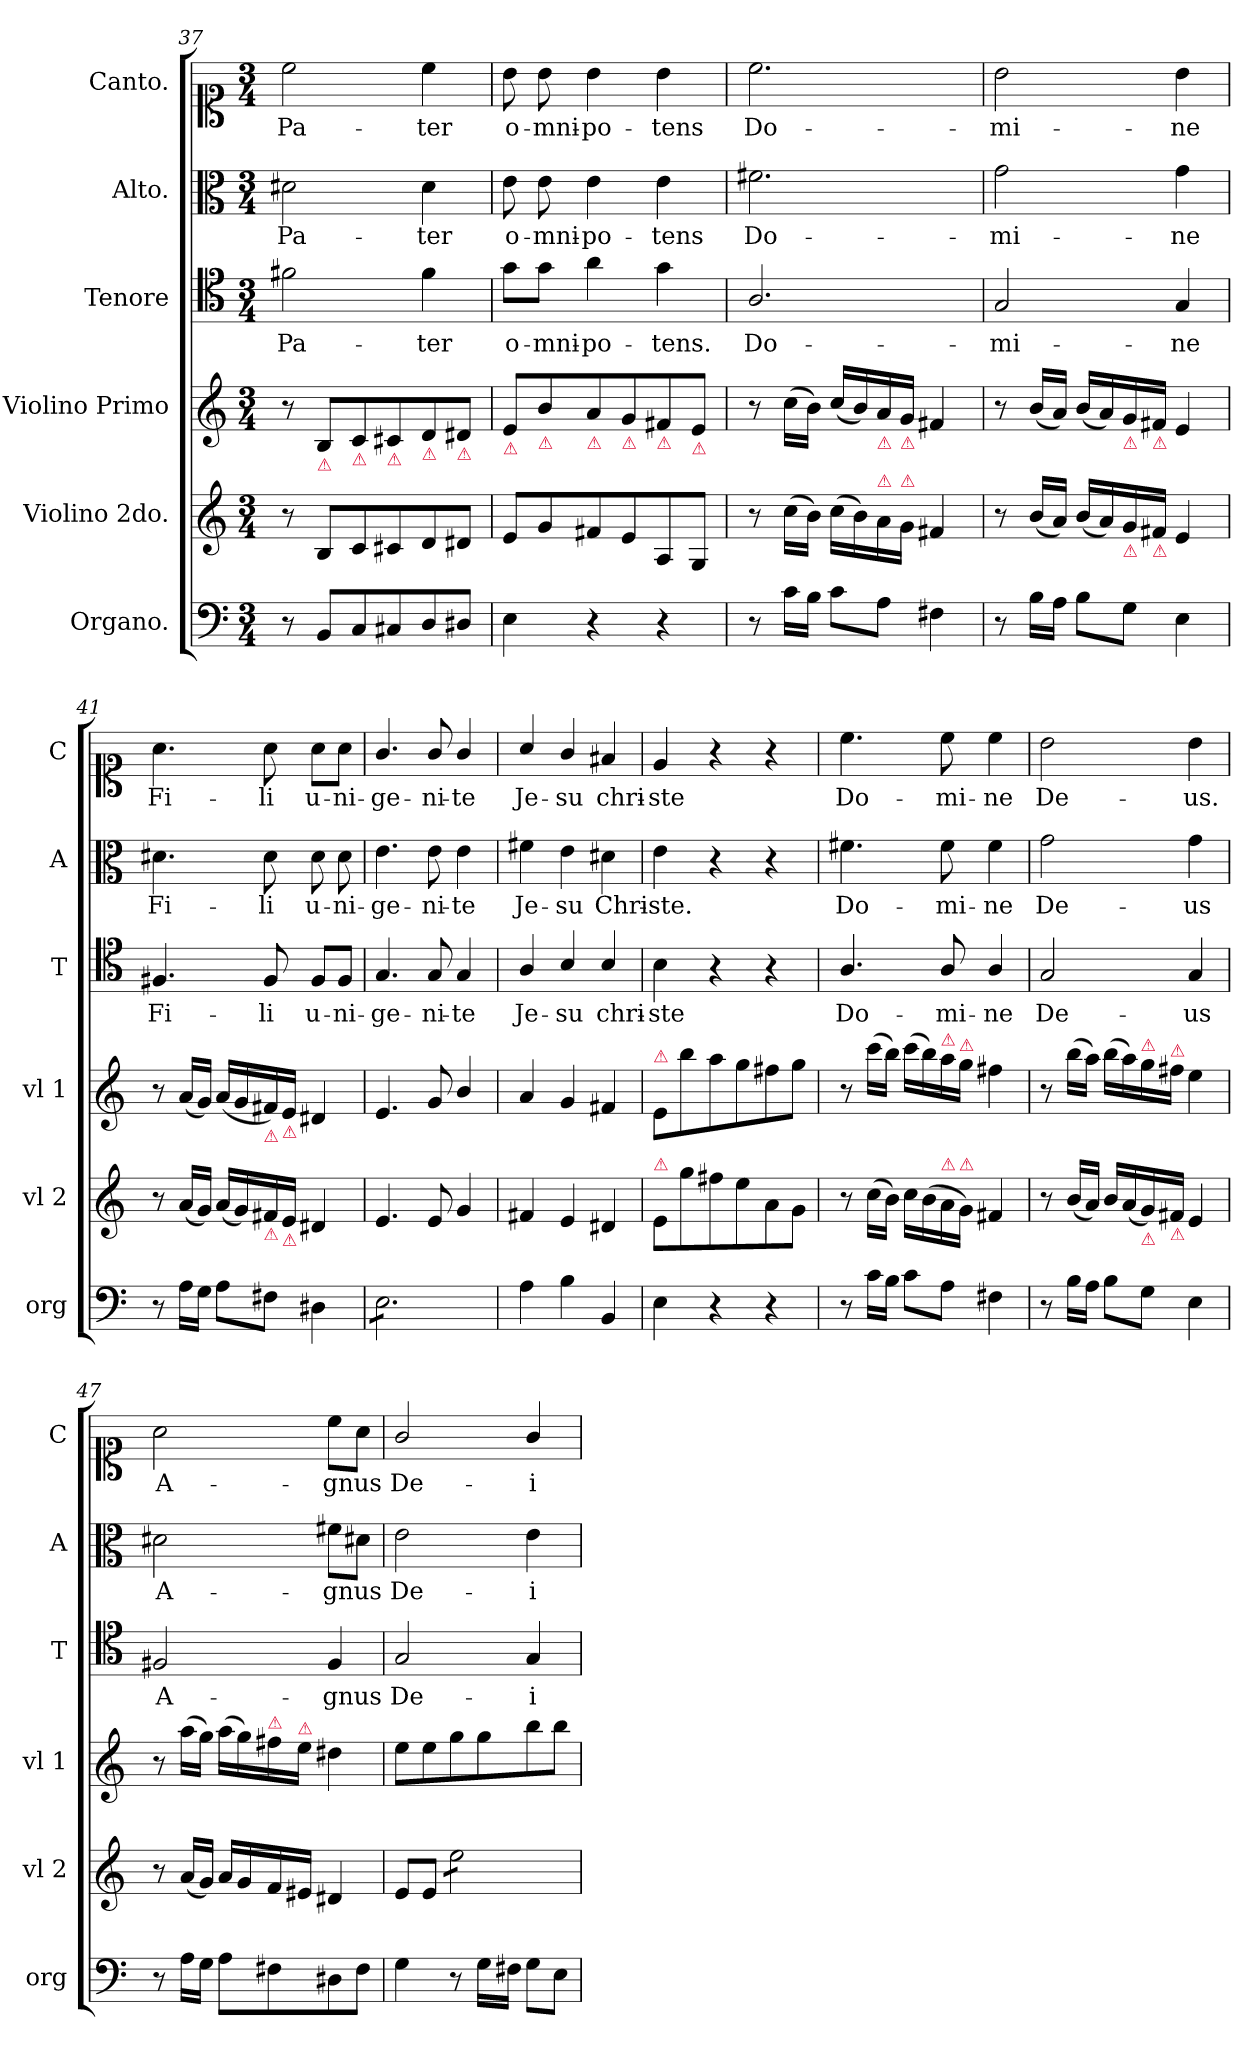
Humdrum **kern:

**kern	**kern	**kern	**kern	**text	**kern	**text	**kern	**text
*part6	*part5	*part4	*part3	*part3	*part2	*part2	*part1	*part1
*staff6	*staff5	*staff4	*staff3	*staff3	*staff2	*staff2	*staff1	*staff1
*I"Organo.	*I"Violino 2do.	*I"Violino Primo	*I"Tenore	*	*I"Alto.	*	*I"Canto.	*
*I'org	*I'vl 2	*I'vl 1	*I'T	*	*I'A	*	*I'C	*
*clefF4	*clefG2	*clefG2	*clefC4	*	*clefC3	*	*clefC1	*
*k[]	*k[]	*k[]	*k[]	*	*k[]	*	*k[]	*
*M3/4	*M3/4	*M3/4	*M3/4	*	*M3/4	*	*M3/4	*
=37	=37	=37	=37	=37	=37	=37	=37	=37
8r	8r	8r	2f#X\	Pa-	2d#X\	Pa-	2cc\	Pa-
!	!	!LO:TX:b:color=crimson:t=⚠	!	!	!	!	!	!
8BB/L	8B/L	8B/L	.	.	.	.	.	.
!	!	!LO:TX:b:color=crimson:t=⚠	!	!	!	!	!	!
8C/	8c/	8c/	.	.	.	.	.	.
!	!	!LO:TX:b:color=crimson:t=⚠	!	!	!	!	!	!
8C#X/	8c#X/	8c#X/	.	.	.	.	.	.
!	!	!LO:TX:b:color=crimson:t=⚠	!	!	!	!	!	!
8D/	8d/	8d/	4f#\	-ter	4d#\	-ter	4cc\	-ter
!	!	!LO:TX:b:color=crimson:t=⚠	!	!	!	!	!	!
8D#X/J	8d#X/J	8d#X/J	.	.	.	.	.	.
=38	=38	=38	=38	=38	=38	=38	=38	=38
!	!	!LO:TX:b:color=crimson:t=⚠	!	!	!	!	!	!
4E\	8e/L	8e/L	8g\L	o-	8e\	o-	8b\	o-
!	!	!LO:TX:b:color=crimson:t=⚠	!	!	!	!	!	!
.	8g/	8b/	8g\J	-mni-	8e\	-mni-	8b\	-mni-
!	!	!LO:TX:b:color=crimson:t=⚠	!	!	!	!	!	!
4r	8f#X/	8a/	4a\	-po-	4e\	-po-	4b\	-po-
!	!	!LO:TX:b:color=crimson:t=⚠	!	!	!	!	!	!
.	8e/	8g/	.	.	.	.	.	.
!	!	!LO:TX:b:color=crimson:t=⚠	!	!	!	!	!	!
4r	8A/	8f#X/	4g\	-tens.	4e\	-tens	4b\	-tens
!	!	!LO:TX:b:color=crimson:t=⚠	!	!	!	!	!	!
.	8G/J	8e/J	.	.	.	.	.	.
=39	=39	=39	=39	=39	=39	=39	=39	=39
8r	8r	8r	2.A/	Do-	2.f#X\	Do-	2.cc\	Do-
16c\LL	(>16cc\LL	(>16cc\LL	.	.	.	.	.	.
16B\JJ	16b\JJ)	16b\JJ)	.	.	.	.	.	.
8c\L	(>16cc\LL	(<16cc/LL	.	.	.	.	.	.
.	16b\)	16b/)	.	.	.	.	.	.
!	!	!LO:TX:b:color=crimson:t=⚠	!	!	!	!	!	!
!	!LO:TX:a:color=crimson:t=⚠	!	!	!	!	!	!	!
8A\J	16a\	16a/	.	.	.	.	.	.
!	!	!LO:TX:b:color=crimson:t=⚠	!	!	!	!	!	!
!	!LO:TX:a:color=crimson:t=⚠	!	!	!	!	!	!	!
.	16g\JJ	16g/JJ	.	.	.	.	.	.
4F#X\	4f#X/	4f#X/	.	.	.	.	.	.
=40	=40	=40	=40	=40	=40	=40	=40	=40
8r	8r	8r	2G/	-mi-	2g\	-mi-	2b\	-mi-
16B\LL	(<16b/LL	(<16b/LL	.	.	.	.	.	.
16A\JJ	16a/JJ)	16a/JJ)	.	.	.	.	.	.
8B\L	(<16b/LL	(<16b/LL	.	.	.	.	.	.
.	16a/)	16a/)	.	.	.	.	.	.
!	!	!LO:TX:b:color=crimson:t=⚠	!	!	!	!	!	!
!	!LO:TX:b:color=crimson:t=⚠	!	!	!	!	!	!	!
8G\J	16g/	16g/	.	.	.	.	.	.
!	!	!LO:TX:b:color=crimson:t=⚠	!	!	!	!	!	!
!	!LO:TX:b:color=crimson:t=⚠	!	!	!	!	!	!	!
.	16f#X/JJ	16f#X/JJ	.	.	.	.	.	.
4E\	4e/	4e/	4G/	-ne	4g\	-ne	4b\	-ne
=41	=41	=41	=41	=41	=41	=41	=41	=41
8r	8r	8r	4.F#X/	Fi-	4.d#X\	Fi-	4.a\	Fi-
16A\LL	(<16a/LL	(<16a/LL	.	.	.	.	.	.
16G\JJ	16g/JJ)	16g/JJ)	.	.	.	.	.	.
8A\L	(<16a/LL	(<16a/LL	.	.	.	.	.	.
.	16g/)	16g/	.	.	.	.	.	.
!	!	!LO:TX:b:color=crimson:t=⚠	!	!	!	!	!	!
!	!LO:TX:b:color=crimson:t=⚠	!	!	!	!	!	!	!
8F#X\J	16f#X/	16f#X/)	8F#/	-li	8d#\	-li	8a\	-li
!	!	!LO:TX:b:color=crimson:t=⚠	!	!	!	!	!	!
!	!LO:TX:b:color=crimson:t=⚠	!	!	!	!	!	!	!
.	16e/JJ	16e/JJ	.	.	.	.	.	.
4D#X\	4d#X/	4d#X/	8F#/L	u-	8d#\	u-	8a\L	u-
.	.	.	8F#/J	-ni-	8d#\	-ni-	8a\J	-ni-
=42	=42	=42	=42	=42	=42	=42	=42	=42
*tremolo	*	*	*	*	*	*	*	*
8E\L	4.e/	4.e/	4.G/	-ge-	4.e\	-ge-	4.g/	-ge-
8E\	.	.	.	.	.	.	.	.
8E\	.	.	.	.	.	.	.	.
8E\	8e/	8g/	8G/	-ni-	8e\	-ni-	8g/	-ni-
8E\	4g/	4b/	4G/	-te	4e\	-te	4g/	-te
8E\J	.	.	.	.	.	.	.	.
*Xtremolo	*	*	*	*	*	*	*	*
=43	=43	=43	=43	=43	=43	=43	=43	=43
4A\	4f#X/	4a/	4A/	Je-	4f#X\	Je-	4a/	Je-
4B\	4e/	4g/	4B/	-su	4e\	-su	4g/	-su
4BB/	4d#X/	4f#X/	4B/	chri-	4d#X\	Chri-	4f#X/	chri-
=44	=44	=44	=44	=44	=44	=44	=44	=44
!	!	!LO:TX:a:color=crimson:t=⚠	!	!	!	!	!	!
!	!LO:TX:a:color=crimson:t=⚠	!	!	!	!	!	!	!
4E\	8e/L	8e/L	4B\	-ste	4e\	-ste.	4e/	-ste
.	8gg\	8bb\	.	.	.	.	.	.
4r	8ff#X\	8aa\	4r	.	4r	.	4r	.
.	8ee\	8gg\	.	.	.	.	.	.
4r	8a\	8ff#X\	4r	.	4r	.	4r	.
.	8g\J	8gg\J	.	.	.	.	.	.
=45	=45	=45	=45	=45	=45	=45	=45	=45
8r	8r	8r	4.A/	Do-	4.f#X\	Do-	4.cc\	Do-
16c\LL	(>16cc\LL	(>16ccc\LL	.	.	.	.	.	.
16B\JJ	16b\JJ)	16bb\JJ)	.	.	.	.	.	.
8c\L	16cc\LL	(>16ccc\LL	.	.	.	.	.	.
.	(>16b\	16bb\)	.	.	.	.	.	.
!	!	!LO:TX:a:color=crimson:t=⚠	!	!	!	!	!	!
!	!LO:TX:a:color=crimson:t=⚠	!	!	!	!	!	!	!
8A\J	16a\	16aa\	8A/	-mi-	8f#\	-mi-	8cc\	-mi-
!	!	!LO:TX:a:color=crimson:t=⚠	!	!	!	!	!	!
!	!LO:TX:a:color=crimson:t=⚠	!	!	!	!	!	!	!
.	16g\JJ)	16gg\JJ	.	.	.	.	.	.
4F#X\	4f#X/	4ff#X\	4A/	-ne	4f#\	-ne	4cc\	-ne
=46	=46	=46	=46	=46	=46	=46	=46	=46
8r	8r	8r	2G/	De-	2g\	De-	2b\	De-
16B\LL	(<16b/LL	(>16bb\LL	.	.	.	.	.	.
16A\JJ	16a/JJ)	16aa\JJ)	.	.	.	.	.	.
8B\L	16b/LL	(>16bb\LL	.	.	.	.	.	.
.	(<16a/	16aa\)	.	.	.	.	.	.
!	!	!LO:TX:a:color=crimson:t=⚠	!	!	!	!	!	!
!	!LO:TX:b:color=crimson:t=⚠	!	!	!	!	!	!	!
8G\J	16g/)	16gg\	.	.	.	.	.	.
!	!	!LO:TX:a:color=crimson:t=⚠	!	!	!	!	!	!
!	!LO:TX:b:color=crimson:t=⚠	!	!	!	!	!	!	!
.	16f#X/JJ	16ff#X\JJ	.	.	.	.	.	.
4E\	4e/	4ee\	4G/	-us	4g\	-us	4b\	-us.
=47	=47	=47	=47	=47	=47	=47	=47	=47
8r	8r	8r	2F#X/	A-	2d#X\	A-	2a\	A-
16A\LL	(<16a/LL	(>16aa\LL	.	.	.	.	.	.
16G\JJ	16g/JJ)	16gg\JJ)	.	.	.	.	.	.
8A\L	16a/LL	(>16aa\LL	.	.	.	.	.	.
.	16g/	16gg\)	.	.	.	.	.	.
!	!	!LO:TX:a:color=crimson:t=⚠	!	!	!	!	!	!
8F#X\	16f/	16ff#X\	.	.	.	.	.	.
!	!	!LO:TX:a:color=crimson:t=⚠	!	!	!	!	!	!
.	16e#X/JJ	16ee\JJ	.	.	.	.	.	.
8D#X\	4d#X/	4dd#X\	4F#/	-gnus	8f#X\L	-gnus	8cc\L	-gnus
8F#\J	.	.	.	.	8d#X\J	.	8a\J	.
=48	=48	=48	=48	=48	=48	=48	=48	=48
4G\	8e/L	8ee\L	2G/	De-	2e\	De-	2g/	De-
.	8e/J	8ee\	.	.	.	.	.	.
*	*tremolo	*	*	*	*	*	*	*
8r	8ee\L	8gg\	.	.	.	.	.	.
16G\LL	8ee\	8gg\	.	.	.	.	.	.
16F#X\JJ	.	.	.	.	.	.	.	.
8G\L	8ee\	8bb\	4G/	-i	4e\	-i	4g/	-i
8E\J	8ee\J	8bb\J	.	.	.	.	.	.
*	*Xtremolo	*	*	*	*	*	*	*
=	=	=	=	=	=	=	=	=
*-	*-	*-	*-	*-	*-	*-	*-	*-
